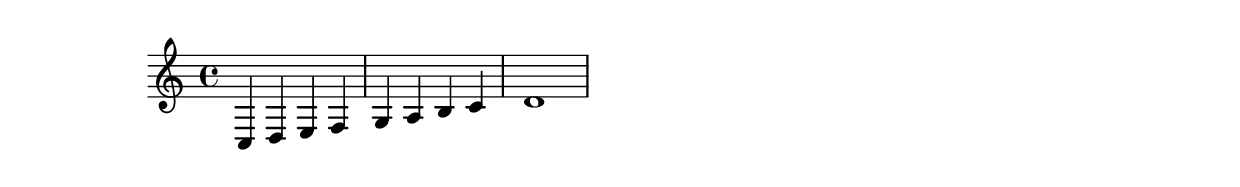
\version "2.18.2"

"//music" = \relative c {
  << \new Voice = "voice1" {
    c4 d e f g a b c d1
  } >>
}

\book {
  \header {
  }

  \bookpart { 
    \score {
      <<
      \new Staff = Staff \with { }
      \context Staff = Staff {
        \"//music"
      }
      >>
    }
  }
}
